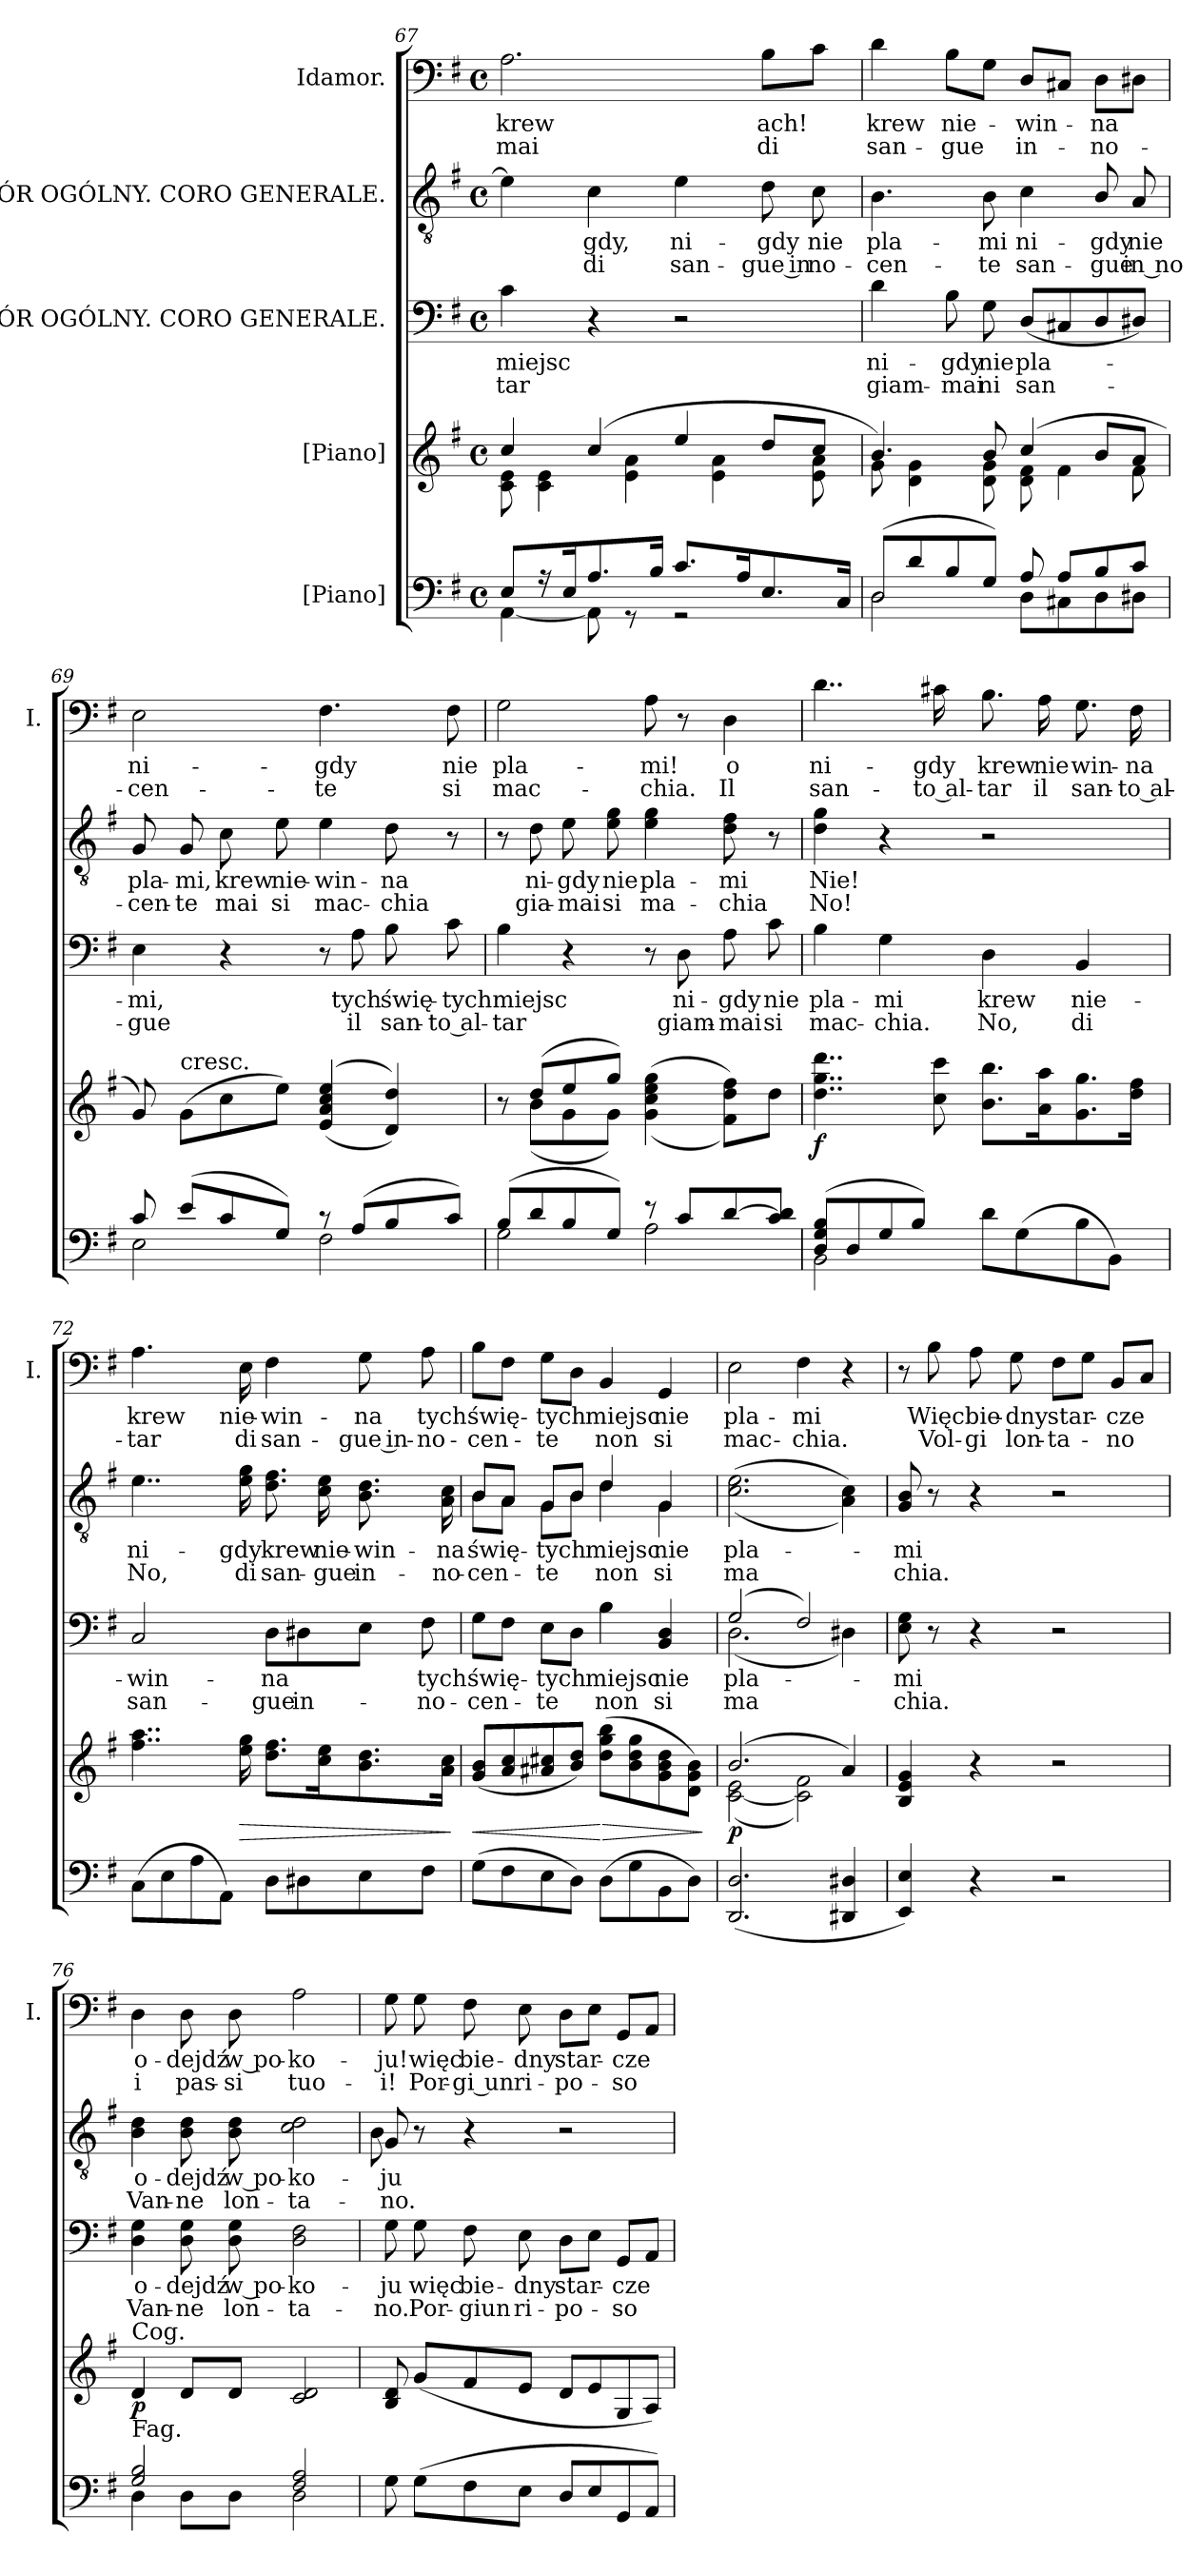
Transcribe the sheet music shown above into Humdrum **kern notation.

**kern	**kern	**dynam	**kern	**text	**text	**kern	**text	**text	**kern	**text	**text
*part5	*part4	*part4	*part3	*part3	*part3	*part2	*part2	*part2	*part1	*part1	*part1
*staff5	*staff4	*staff4	*staff3	*staff3	*staff3	*staff2	*staff2	*staff2	*staff1	*staff1	*staff1
*I"[Piano]	*I"[Piano]	*	*I"CHÓR OGÓLNY. CORO GENERALE.	*	*	*I"CHÓR OGÓLNY. CORO GENERALE.	*	*	*I"Idamor.	*	*
*	*	*	*	*	*	*	*	*	*I'I.	*	*
*clefF4	*clefG2	*	*clefF4	*	*	*clefGv2	*	*	*clefF4	*	*
*k[f#]	*k[f#]	*	*k[f#]	*	*	*k[f#]	*	*	*k[f#]	*	*
*M4/4	*M4/4	*	*M4/4	*	*	*M4/4	*	*	*M4/4	*	*
*met(c)	*met(c)	*	*met(c)	*	*	*met(c)	*	*	*met(c)	*	*
=67	=67	=67	=67	=67	=67	=67	=67	=67	=67	=67	=67
*^	*^	*	*	*	*	*	*	*	*	*	*
8E/L	[4AA\	4cc/	8c\ 8e\	.	4c\	miejsc	-tar	4e\]	.	.	2.A\	krew	-mai
16rA	.	.	4c\ 4e\	.	.	.	.	.	.	.	.	.	.
16E/K	.	.	.	.	.	.	.	.	.	.	.	.	.
8.A/	8AA\]	(4cc/	.	.	4r	.	.	4c\	-gdy,	di	.	.	.
.	8r	.	4e\ 4a\	.	.	.	.	.	.	.	.	.	.
16B/Jk	.	.	.	.	.	.	.	.	.	.	.	.	.
8.c/L	2rGG	4ee/	.	.	2r	.	.	4e\	ni-	san-	.	.	.
.	.	.	4e\ 4a\	.	.	.	.	.	.	.	.	.	.
16A/K	.	.	.	.	.	.	.	.	.	.	.	.	.
8.E/	.	8dd/L	.	.	.	.	.	8d\	-gdy	-gue in-	8B\L	ach!	di
.	.	8cc/J	8e\ 8a\	.	.	.	.	8c\	nie	-no-	8c\J	.	.
16C/Jk	.	.	.	.	.	.	.	.	.	.	.	.	.
=68	=68	=68	=68	=68	=68	=68	=68	=68	=68	=68	=68	=68	=68
!LO:N:vis=2	!	!	!	!	!	!	!	!	!	!	!	!	!
(8D/	2D\	4.b/)	8g\	.	4d\	ni-	giam-	4.B\	pla-	-cen-	4d\	krew	san-
8d/	.	.	4d\ 4g\	.	.	.	.	.	.	.	.	.	.
8B/	.	.	.	.	8B\	-gdy	-mai	.	.	.	8B\L	nie-	-gue
8G/J)	.	8b/	8d\ 8g\	.	8G\	nie	ni	8B\	-mi	-te	8G\J	.	.
8A/	8D\L	(4cc/	8d\ 8f#\	.	(8D/L	pla-	san-	4c\	ni-	san-	8D/L	-win-	in-
8A/L	8C#X\	.	4f#\	.	8C#X/	.	.	.	.	.	8C#X/J	.	.
8B/	8D\	8b/L	.	.	8D/	.	.	8B/	-gdy	-gue	8D\L	-na	-no-
8c/J	8D#X\J	8a/J	8f#\	.	8D#X/J)	.	.	8A/	nie	in no-	8D#X\J	.	.
*	*	*v	*v	*	*	*	*	*	*	*	*	*	*
=69	=69	=69	=69	=69	=69	=69	=69	=69	=69	=69	=69	=69
8c/	2E\	8g/)	.	4E\	mi,	-gue	8G/	pla-	-cen-	2E\	ni-	-cen-
!	!	!LO:TX:t=cresc.	!	!	!	!	!	!	!	!	!	!
(8e/L	.	(8g\L	.	.	.	.	8G/	-mi,	-te	.	.	.
8c/	.	8cc\	.	4r	.	.	8c\	krew	mai	.	.	.
8G/J)	.	8ee\J)	.	.	.	.	8e\	nie-	si	.	.	.
8r	2F#\	(<(>4e/ 4a/ 4cc/ 4ee/	.	8r	.	.	4e\	-win-	mac-	4.F#\	-gdy	-te
(8A/L	.	.	.	8A\	tych	il	.	.	.	.	.	.
8B/	.	4d/ 4dd/))	.	8B\	świę-	san-	8d\	-na	-chia	.	.	.
8c/J)	.	.	.	8c\	-tych	-to al-	8r	.	.	8F#\	nie	si
=70	=70	=70	=70	=70	=70	=70	=70	=70	=70	=70	=70	=70
*	*	*^	*	*	*	*	*	*	*	*	*	*
(8B/L	2G\	8r	8ryy	.	4B\	miejsc	-tar	8r	.	.	2G\	pla-	mac-
8d/	.	(8dd/L	(8b\L	.	.	.	.	8d\	ni-	gia-	.	.	.
8B/	.	8ee/	8g\	.	4r	.	.	8e\	-gdy	-mai	.	.	.
8G/J)	.	8gg/J)	8g\J)	.	.	.	.	8e\ 8g\	nie	si	.	.	.
8r	2A\	(<(>4g\ 4cc\ 4ee\ 4gg\	4ryy	.	8r	.	.	4e\ 4g\	pla-	ma-	8A\	-mi!	-chia.
8c/L	.	.	.	.	8D\	ni-	giam-	.	.	.	8r	.	.
[8d/	.	8f#\ 8dd\ 8ff#\L))	8ryy	.	8A\	-gdy	-mai	8d\ 8f#\	-mi	-chia	4D\	o	Il
8c/ 8d]/J	.	8dd\J	8ryy	.	8c\	nie	si	8r	.	.	.	.	.
*	*	*v	*v	*	*	*	*	*	*	*	*	*	*
=71	=71	=71	=71	=71	=71	=71	=71	=71	=71	=71	=71	=71
(8D/ 8G/ 8B/L	2BB\	4..dd\ 4..gg\ 4..ddd\	f	4B\	pla-	mac-	4d\ 4g\	Nie!	No!	4..d\	ni-	san-
8D/	.	.	.	.	.	.	.	.	.	.	.	.
8G/	.	.	.	4G\	-mi	-chia.	4r	.	.	.	.	.
8B/J)	.	.	.	.	.	.	.	.	.	.	.	.
!	!	!LO:N:vis=8	!	!	!	!	!	!	!	!	!	!
.	.	16cc\ 16ccc\	.	.	.	.	.	.	.	16c#X\	-gdy	-to al-
8d\L	2ryy	8.b\ 8.bb\L	.	4D\	krew	No,	2r	.	.	8.B\	krew	-tar
(8G\	.	.	.	.	.	.	.	.	.	.	.	.
.	.	16a\ 16aa\K	.	.	.	.	.	.	.	16A\	nie	il
8B\	.	8.g\ 8.gg\	.	4BB/	nie-	di	.	.	.	8.G\	win-	san-
8BB\J)	.	.	.	.	.	.	.	.	.	.	.	.
.	.	16dd\ 16ff#\Jk	.	.	.	.	.	.	.	16F#\	-na	-to al-
*v	*v	*	*	*	*	*	*	*	*	*	*	*
=72	=72	=72	=72	=72	=72	=72	=72	=72	=72	=72	=72
!	!	!	!	!	!	!	!	!	!LO:N:vis=4.	!	!
(8C\L	4..ff#\ 4..aa\	.	2C/	-win-	san-	4..e\	ni-	No,	4..A\	krew	-tar
8E\	.	.	.	.	.	.	.	.	.	.	.
8A\	.	.	.	.	.	.	.	.	.	.	.
8AA\J)	.	.	.	.	.	.	.	.	.	.	.
!	!	!LO:HP:b	!	!	!	!	!	!	!	!	!
.	16ee\ 16gg\	>	.	.	.	16e\ 16g\	-gdy	di	16E\	nie-	di
8D\L	8.dd\ 8.ff#\L	.	8D\L	-na	-gue	8.d\ 8.f#\	krew	san-	4F#\	-win-	san-
8D#X\	.	.	8D#X\	.	in-	.	.	.	.	.	.
.	16cc\ 16ee\K	.	.	.	.	16c\ 16e\	nie-	-gue	.	.	.
8E\	8.b\ 8.dd\	.	8E\J	.	.	8.B\ 8.d\	-win-	in-	8G\	-na	-gue in-
8F#\J	.	.	8F#\	tych	-no-	.	.	.	8A\	tych	-no-
.	16a\ 16cc\Jk	.	.	.	.	16A\ 16c\	-na	-no-	.	.	.
.	.	]	.	.	.	.	.	.	.	.	.
=73	=73	=73	=73	=73	=73	=73	=73	=73	=73	=73	=73
!	!	!LO:HP:b	!	!	!	!	!	!	!	!	!
*	*	*	*	*	*	*^	*	*	*	*	*
(8G\L	(8g/ 8b/L	<	8G\L	świę-	-cen-	8B/L	8B\L	świę-	-cen-	8B\L	świę-	-cen-
8F#\	8a/ 8cc/	.	8F#\J	.	.	8A/J	8A\J	.	.	8F#\J	.	.
8E\	8a#X/ 8cc#X/	.	8E\L	-tych	-te	8G/L	8G\L	-tych	-te	8G\L	-tych	-te
8D\J)	8b/ 8dd/J)	.	8D\J	.	.	8B/J	8B\J	.	.	8D\J	.	.
!	!	!LO:HP:n=1:b	!	!	!	!	!	!	!	!	!	!
(8D\L	(8dd\ 8gg\ 8bb\L	[ >	4B\	miejsc	non	4d/	4d\	miejsc	non	4BB/	miejsc	non
8G\	8b\ 8dd\ 8gg\	.	.	.	.	.	.	.	.	.	.	.
8BB\	8g\ 8b\ 8dd\	.	4BB/ 4D/	nie	si	4G/	4G\	nie	si	4GG/	nie	si
8D\J)	8d\ 8g\ 8b\J)	.	.	.	.	.	.	.	.	.	.	.
*	*	*	*	*	*	*v	*v	*	*	*	*	*
.	.	]	.	.	.	.	.	.	.	.	.
=74	=74	=74	=74	=74	=74	=74	=74	=74	=74	=74	=74
*	*^	*	*^	*	*	*	*	*	*	*	*
(2.DD/ 2.D/	(2.b/	([2c\ 2e\	p	(2G/	(2.D\	pla-	ma	(<(>2.c\ 2.e\	pla-	ma	2E\	pla-	mac-
.	.	2c]\ 2f#\)	.	2F#/)	.	.	.	.	.	.	4F#\	-mi	-chia.
4DD#X/ 4D#X/	4a/)	.	.	.	4D#X\)	.	.	4A\ 4c\))	.	.	4r	.	.
*	*v	*v	*	*	*	*	*	*	*	*	*	*	*
*	*	*	*v	*v	*	*	*	*	*	*	*	*
=75	=75	=75	=75	=75	=75	=75	=75	=75	=75	=75	=75
4EE/ 4E/)	4B/ 4e/ 4g/	.	8E\ 8G\	-mi	chia.	8G/ 8B/	-mi	chia.	8r	.	.
.	.	.	8r	.	.	8r	.	.	8B\	Więc	Vol-
4r	4r	.	4r	.	.	4r	.	.	8A\	bie-	-gi
.	.	.	.	.	.	.	.	.	8G\	-dny	lon-
2r	2r	.	2r	.	.	2r	.	.	8F#\L	star-	-ta-
.	.	.	.	.	.	.	.	.	8G\J	.	.
.	.	.	.	.	.	.	.	.	8BB/L	-cze	-no
.	.	.	.	.	.	.	.	.	8C/J	.	.
=76	=76	=76	=76	=76	=76	=76	=76	=76	=76	=76	=76
*^	*	*	*	*	*	*	*	*	*	*	*
!	!	!LO:TX:a:t=Cog.	!	!	!	!	!	!	!	!	!	!
!LO:TX:a:t=Fag.	!	!	!	!	!	!	!	!	!	!	!	!
2G/ 2B/	4D\	4d/	p	4D\ 4G\	o-	Van-	4B\ 4d\	o-	Van-	4D\	o-	i
.	8D\L	8d/L	.	8D\ 8G\	-dejdź	-ne	8B\ 8d\	-dejdź	-ne	8D\	-dejdź	pas-
.	8D\J	8d/J	.	8D\ 8G\	w po-	lon-	8B\ 8d\	w po-	lon-	8D\	w po-	-si
2F#/ 2A/	2D\	2c/ 2d/	.	2D\ 2F#\	-ko-	-ta-	2c\ 2d\	-ko-	-ta-	2A\	-ko-	tuo-
*v	*v	*	*	*	*	*	*	*	*	*	*	*
=77	=77	=77	=77	=77	=77	=77	=77	=77	=77	=77	=77
*	*	*	*	*	*	*^	*	*	*	*	*
8G\	8B/ 8d/	.	8G\	-ju	-no.	8G/	8B\	-ju	-no.	8G\	-ju!	-i!
(8G\L	(8g/L	.	8G\	więc	Por-	8r	8ryy	.	.	8G\	więc	Por-
8F#\	8f#/	.	8F#\	bie-	-giun	4r	4ryy	.	.	8F#\	bie-	-gi un
8E\J	8e/J	.	8E\	-dny	ri-	.	.	.	.	8E\	-dny	ri-
8D/L	8d/L	.	8D\L	star-	-po-	2r	2ryy	.	.	8D\L	star-	-po-
8E/	8e/	.	8E\J	.	.	.	.	.	.	8E\J	.	.
8GG/	8G/	.	8GG/L	-cze	-so	.	.	.	.	8GG/L	-cze	-so
8AA/J)	8A/J)	.	8AA/J	.	.	.	.	.	.	8AA/J	.	.
*	*	*	*	*	*	*v	*v	*	*	*	*	*
=	=	=	=	=	=	=	=	=	=	=	=
*-	*-	*-	*-	*-	*-	*-	*-	*-	*-	*-	*-
